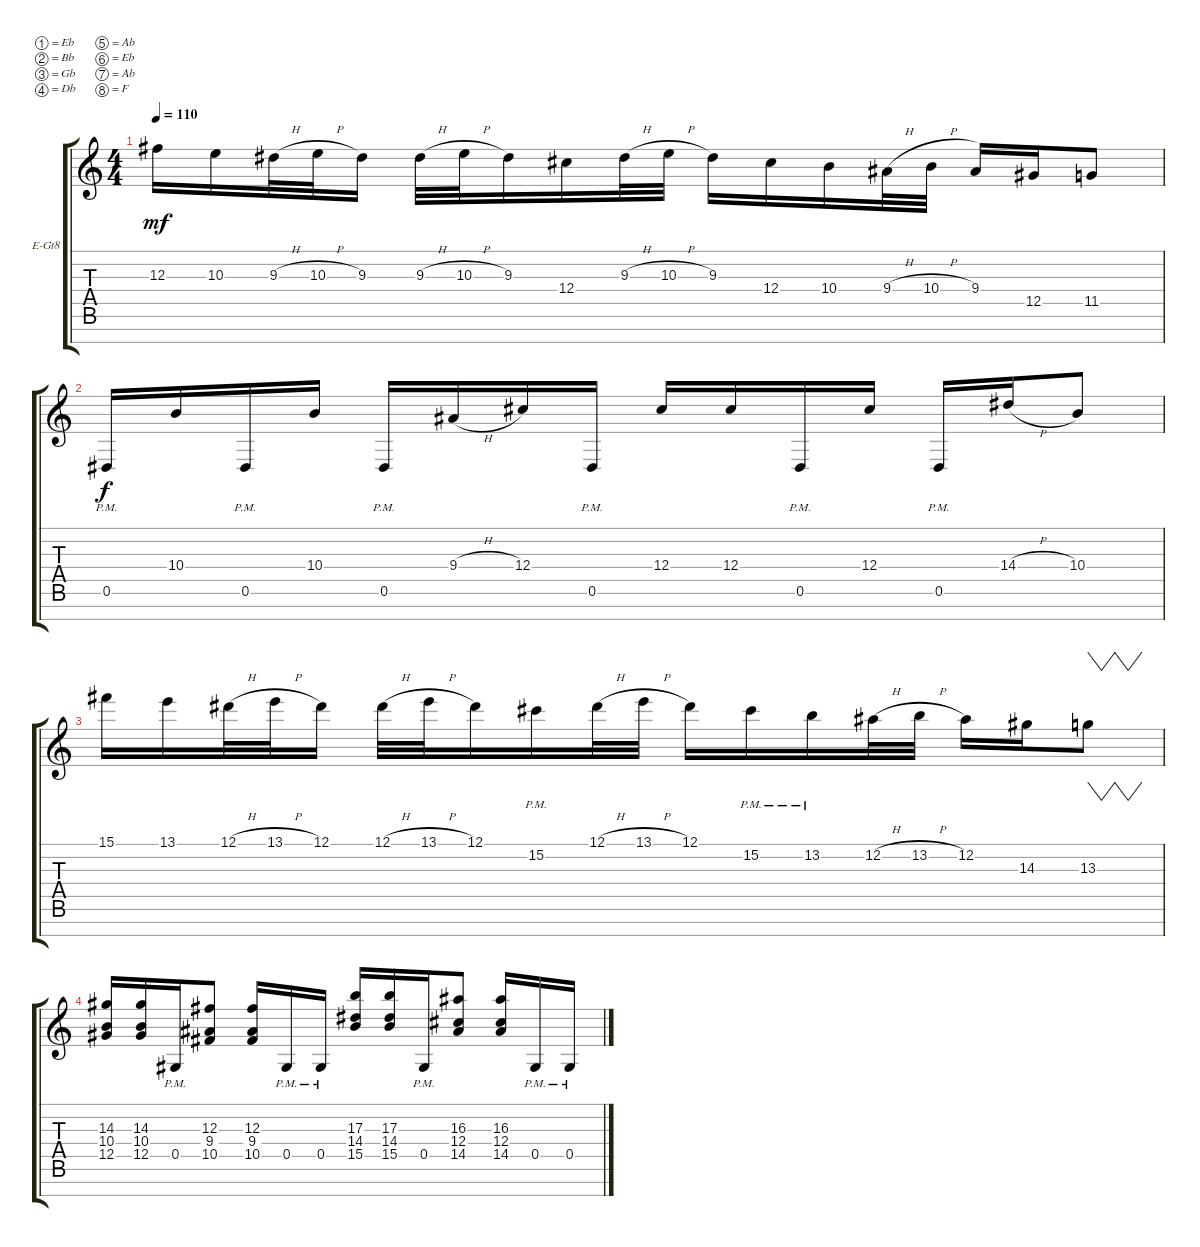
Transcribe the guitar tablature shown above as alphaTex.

\defaultSystemsLayout 4
\bracketExtendMode groupsimilarinstruments
\firstSystemTrackNameOrientation horizontal
\otherSystemsTrackNameOrientation horizontal
\track ("Electric Guitar" "E-Gt8") {instrument distortionguitar}
\staff {score tabs}
\tuning (Eb4 Bb3 Gb3 Db3 Ab2 Eb2 Ab1 F1)
\ts (4 4)
\tempo 110
\clef g2
\ks c
12.3.16{dy mf} 10.3.16 9.3{h}.32 10.3{h}.32 9.3.16 9.3{h}.32 10.3{h}.32 9.3.16 12.4.16 9.3{h}.32 10.3{h}.32 9.3.16 12.4.16 10.4.16 9.4{h}.32 10.4{h}.32 9.4.16 12.5.16 11.5.8 |
0.6{pm}.16{dy f} 10.4.16 0.6{pm}.16 10.4.16 0.6{pm}.16 9.4{h}.16 12.4.16 0.6{pm}.16 12.4.16 12.4.16 0.6{pm}.16 12.4.16 0.6{pm}.16 14.4{h}.16 10.4.8 |
15.1.16 13.1.16 12.1{h}.32 13.1{h}.32 12.1.16 12.1{h}.32 13.1{h}.32 12.1.16 15.2{pm}.16 12.1{h}.32 13.1{h}.32 12.1.16 15.2{pm}.16 13.2{pm}.16 12.2{h}.32 13.2{h}.32 12.2.16 14.3.16 13.3.8{vw} |
(10.4 12.5 14.3).16 (10.4 12.5 14.3).16 0.5{pm}.16 (9.4 10.5 12.3).8 (9.4 10.5 12.3).16 0.5{pm}.16 0.5{pm}.16 (14.4 15.5 17.3).16 (14.4 15.5 17.3).16 0.5{pm}.16 (12.4 14.5 16.3).8 (12.4 14.5 16.3).16 0.5{pm}.16 0.5{pm}.16
